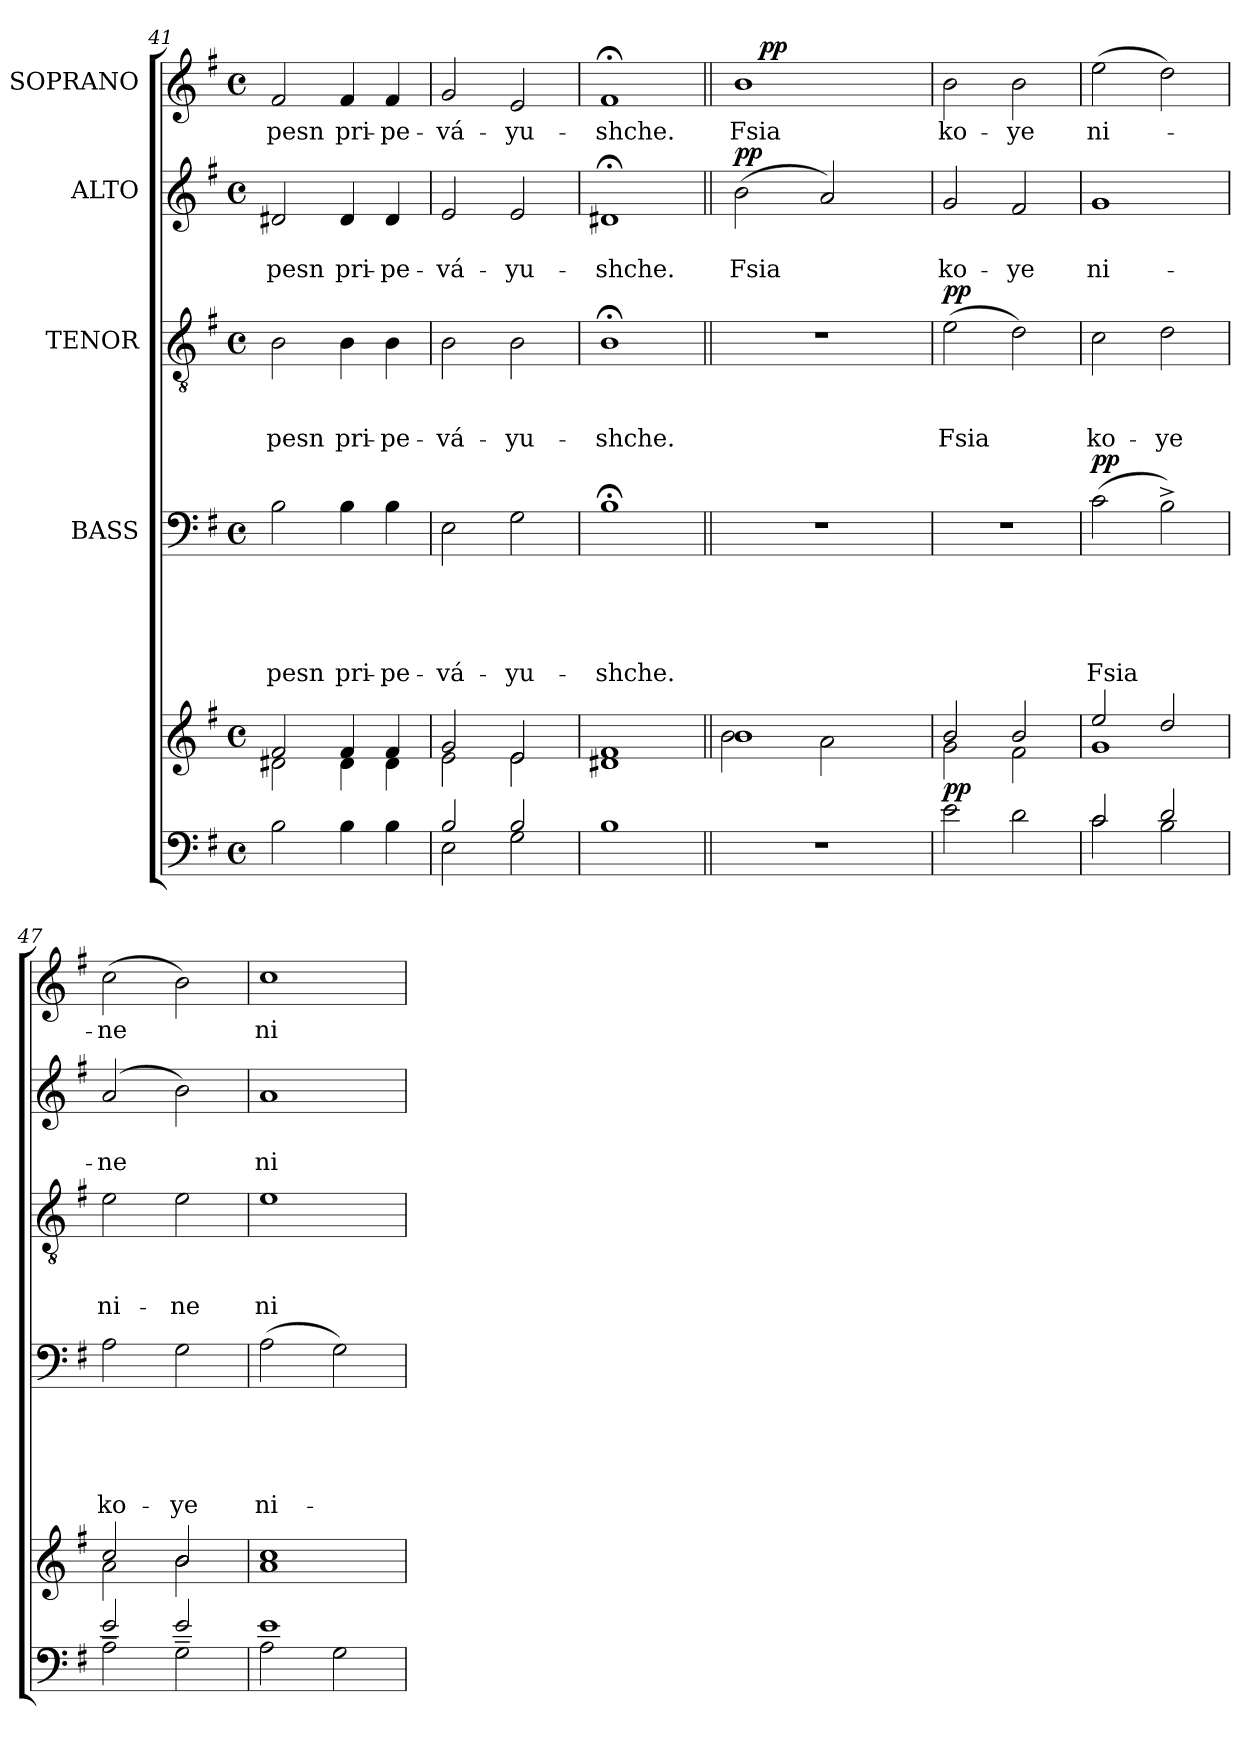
**kern	**kern	**dynam	**kern	**text	**text	**text	**text	**text	**dynam	**kern	**text	**text	**text	**dynam	**kern	**text	**text	**dynam	**kern	**text	**dynam
*part5	*part5	*part5	*part4	*part4	*part4	*part4	*part4	*part4	*part4	*part3	*part3	*part3	*part3	*part3	*part2	*part2	*part2	*part2	*part1	*part1	*part1
*staff6	*staff5	*staff5/6	*staff4	*staff4	*staff4	*staff4	*staff4	*staff4	*staff4	*staff3	*staff3	*staff3	*staff3	*staff3	*staff2	*staff2	*staff2	*staff2	*staff1	*staff1	*staff1
*	*	*	*I"BASS	*	*	*	*	*	*	*I"TENOR	*	*	*	*	*I"ALTO	*	*	*	*I"SOPRANO	*	*
*clefF4	*clefG2	*	*clefF4	*	*	*	*	*	*	*clefGv2	*	*	*	*	*clefG2	*	*	*	*clefG2	*	*
*k[f#]	*k[f#]	*	*k[f#]	*	*	*	*	*	*	*k[f#]	*	*	*	*	*k[f#]	*	*	*	*k[f#]	*	*
*G:	*G:	*	*G:	*	*	*	*	*	*	*G:	*	*	*	*	*G:	*	*	*	*G:	*	*
*M4/4	*M4/4	*	*M4/4	*	*	*	*	*	*	*M4/4	*	*	*	*	*M4/4	*	*	*	*M4/4	*	*
*met(c)	*met(c)	*	*met(c)	*	*	*	*	*	*	*met(c)	*	*	*	*	*met(c)	*	*	*	*met(c)	*	*
=41	=41	=41	=41	=41	=41	=41	=41	=41	=41	=41	=41	=41	=41	=41	=41	=41	=41	=41	=41	=41	=41
*	*^	*	*	*	*	*	*	*	*	*	*	*	*	*	*	*	*	*	*	*	*
!	!	!	!	!	!	!	!	!	!LO:LY:b	!	!	!	!	!LO:LY:b	!	!	!	!LO:LY:b	!	!	!LO:LY:b	!
2B\	2d#X\	2f#/	.	2B\	.	.	.	.	pesn	.	2B\	.	.	pesn	.	2d#X/	.	pesn	.	2f#/	pesn	.
!	!	!	!	!	!	!	!	!	!LO:LY:b	!	!	!	!	!LO:LY:b	!	!	!	!LO:LY:b	!	!	!LO:LY:b	!
4B\	4d#\	4f#/	.	4B\	.	.	.	.	pri-	.	4B\	.	.	pri-	.	4d#/	.	pri-	.	4f#/	pri-	.
!	!	!	!	!	!	!	!	!	!LO:LY:b:rj	!	!	!	!	!LO:LY:b:rj	!	!	!	!LO:LY:b:rj	!	!	!LO:LY:b:rj	!
4B\	4d#\	4f#/	.	4B\	.	.	.	.	-pe-	.	4B\	.	.	-pe-	.	4d#/	.	-pe-	.	4f#/	-pe-	.
=42	=42	=42	=42	=42	=42	=42	=42	=42	=42	=42	=42	=42	=42	=42	=42	=42	=42	=42	=42	=42	=42	=42
*^	*	*	*	*	*	*	*	*	*	*	*	*	*	*	*	*	*	*	*	*	*	*
!	!	!	!	!	!	!	!	!	!	!LO:LY:b	!	!	!	!	!LO:LY:b	!	!	!	!LO:LY:b	!	!	!LO:LY:b	!
2E\	2B/	2e\	2g/	.	2E\	.	.	.	.	-vá-	.	2B\	.	.	-vá-	.	2e/	.	-vá-	.	2g/	-vá-	.
!	!	!	!	!	!	!	!	!	!	!LO:LY:b	!	!	!	!	!LO:LY:b	!	!	!	!LO:LY:b	!	!	!LO:LY:b	!
2G\	2B/	2e\	2e/	.	2G\	.	.	.	.	-yu-	.	2B\	.	.	-yu-	.	2e/	.	-yu-	.	2e/	-yu-	.
=43	=43	=43	=43	=43	=43	=43	=43	=43	=43	=43	=43	=43	=43	=43	=43	=43	=43	=43	=43	=43	=43	=43	=43
!	!	!	!	!	!	!	!	!	!	!LO:LY:b	!	!	!	!	!LO:LY:b	!	!	!	!LO:LY:b	!	!	!LO:LY:b	!
*v	*v	*	*	*	*	*	*	*	*	*	*	*	*	*	*	*	*	*	*	*	*	*	*
*	*v	*v	*	*	*	*	*	*	*	*	*	*	*	*	*	*	*	*	*	*	*	*
1B	1d#X 1f#	.	1B;<	.	.	.	.	-shche.	.	1B;<	.	.	-shche.	.	1d#X;	.	-shche.	.	1f#;	-shche.	.
=44||	=44||	=44||	=44||	=44||	=44||	=44||	=44||	=44||	=44||	=44||	=44||	=44||	=44||	=44||	=44||	=44||	=44||	=44||	=44||	=44||	=44||
*	*^	*	*	*	*	*	*	*	*	*	*	*	*	*	*	*	*	*	*	*	*
!	!	!	!	!	!	!	!	!	!	!	!	!	!	!	!	!	!	!LO:LY:b	!LO:DY:a	!	!LO:LY:b	!
*	*	*	*	*	*	*	*	*	*	*	*	*	*	*	*	*	*	*	*	*^	*	*
1r	1b	2b\	.	1r	.	.	.	.	.	.	1r	.	.	.	.	(>2b\	.	Fsia	pp	1b	16.ryy	Fsia	.
!	!	!	!	!	!	!	!	!	!	!	!	!	!	!	!	!	!	!	!	!	!	!	!LO:DY:a
.	.	.	.	.	.	.	.	.	.	.	.	.	.	.	.	.	.	.	.	.	2ryy	.	pp
.	.	2a\	.	.	.	.	.	.	.	.	.	.	.	.	.	2a/)	.	.	.	.	.	.	.
.	.	.	.	.	.	.	.	.	.	.	.	.	.	.	.	.	.	.	.	.	4ryy	.	.
.	.	.	.	.	.	.	.	.	.	.	.	.	.	.	.	.	.	.	.	.	8ryy	.	.
.	.	.	.	.	.	.	.	.	.	.	.	.	.	.	.	.	.	.	.	.	32ryy	.	.
=45	=45	=45	=45	=45	=45	=45	=45	=45	=45	=45	=45	=45	=45	=45	=45	=45	=45	=45	=45	=45	=45	=45	=45
!	!	!	!LO:DY:a=2	!	!	!	!	!	!	!	!	!	!	!LO:LY:b	!LO:DY:a	!	!	!LO:LY:b	!	!	!	!LO:LY:b	!
*	*	*	*	*	*	*	*	*	*	*	*	*	*	*	*	*	*	*	*	*v	*v	*	*
2e\	2g\	2b/	pp	1r	.	.	.	.	.	.	(>2e\	.	.	Fsia	pp	2g/	.	ko-	.	2b\	ko-	.
!	!	!	!	!	!	!	!	!	!	!	!	!	!	!	!	!	!	!LO:LY:b	!	!	!LO:LY:b	!
2d\	2f#\	2b/	.	.	.	.	.	.	.	.	2d\)	.	.	.	.	2f#/	.	-ye	.	2b\	-ye	.
=46	=46	=46	=46	=46	=46	=46	=46	=46	=46	=46	=46	=46	=46	=46	=46	=46	=46	=46	=46	=46	=46	=46
*^	*	*	*	*	*	*	*	*	*	*	*	*	*	*	*	*	*	*	*	*	*	*
!	!	!	!	!	!	!	!	!	!	!LO:LY:b	!LO:DY:a	!	!	!	!LO:LY:b	!	!	!	!LO:LY:b	!	!	!LO:LY:b	!
2c\	2c/	1g	2ee/	.	(>2c\	.	.	.	.	Fsia	pp	2c\	.	.	ko-	.	1g	.	ni-	.	(>2ee\	ni-	.
!	!	!	!	!	!	!	!	!	!	!	!	!	!	!	!LO:LY:b	!	!	!	!	!	!	!	!
2B\	2d/	.	2dd/	.	2B^>\)	.	.	.	.	.	.	2d\	.	.	-ye	.	.	.	.	.	2dd\)	.	.
=47	=47	=47	=47	=47	=47	=47	=47	=47	=47	=47	=47	=47	=47	=47	=47	=47	=47	=47	=47	=47	=47	=47	=47
!	!	!	!	!	!	!	!	!	!	!LO:LY:b	!	!	!	!	!LO:LY:b	!	!	!	!LO:LY:b	!	!	!LO:LY:b	!
2A~<\	2e/	2a\	2cc/	.	2A\	.	.	.	.	ko-	.	2e\	.	.	ni-	.	(2a/	.	-ne	.	(>2cc\	-ne	.
!	!	!	!	!	!	!	!	!	!	!LO:LY:b	!	!	!	!	!LO:LY:b	!	!	!	!	!	!	!	!
2G~<\	2e/	2b\	2b/	.	2G\	.	.	.	.	-ye	.	2e\	.	.	-ne	.	2b\)	.	.	.	2b\)	.	.
!!LO:PB:g=z
=48	=48	=48	=48	=48	=48	=48	=48	=48	=48	=48	=48	=48	=48	=48	=48	=48	=48	=48	=48	=48	=48	=48	=48
!	!	!	!	!	!	!	!	!	!	!LO:LY:b	!	!	!	!	!LO:LY:b	!	!	!	!LO:LY:b	!	!	!LO:LY:b	!
*	*	*v	*v	*	*	*	*	*	*	*	*	*	*	*	*	*	*	*	*	*	*	*	*
1e	2A\	1a 1cc	.	(>2A\	.	.	.	.	ni-	.	1e	.	.	ni-	.	1a	.	ni-	.	1cc	ni-	.
.	2G\	.	.	2G\)	.	.	.	.	.	.	.	.	.	.	.	.	.	.	.	.	.	.
*v	*v	*	*	*	*	*	*	*	*	*	*	*	*	*	*	*	*	*	*	*	*	*
=	=	=	=	=	=	=	=	=	=	=	=	=	=	=	=	=	=	=	=	=	=
*-	*-	*-	*-	*-	*-	*-	*-	*-	*-	*-	*-	*-	*-	*-	*-	*-	*-	*-	*-	*-	*-
